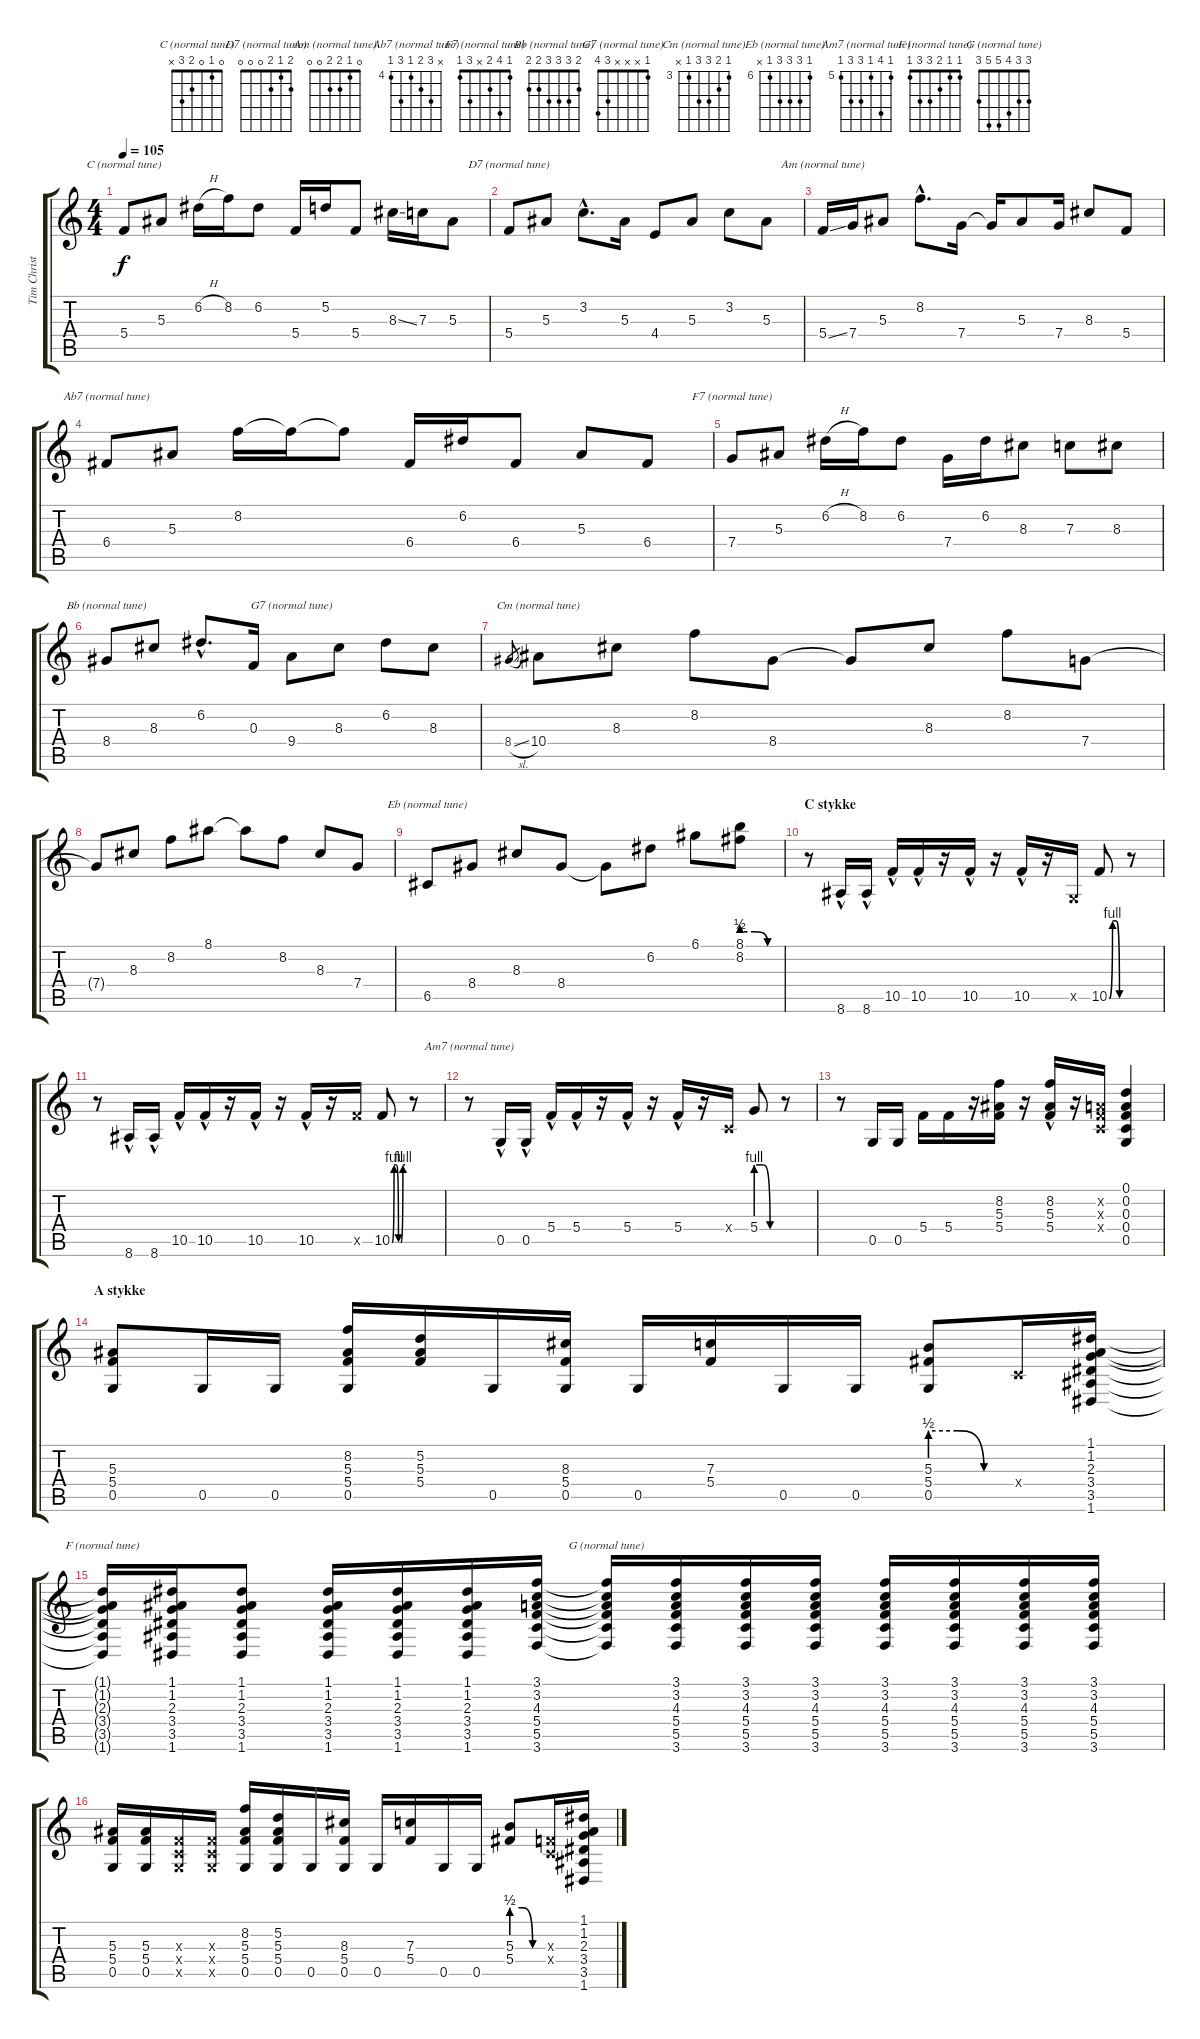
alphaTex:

\track ("Tim Christensen (Guitar 1)" "Tim Christ") {instrument distortionguitar}
\staff {score tabs}
\tuning (D4 A3 F3 C3 G2 D2) {hide}
\chord ("C (normal tune)" 0 1 0 2 3 x)
\chord ("D7 (normal tune)" 2 1 2 0 0 0)
\chord ("Am (normal tune)" 0 1 2 2 0 0)
\chord ("Ab7 (normal tune)" x 6 5 4 6 4) {firstfret 4}
\chord ("F7 (normal tune)" 1 4 2 x 3 1)
\chord ("Bb (normal tune)" 2 3 3 3 2 2)
\chord ("G7 (normal tune)" 1 x x x 3 4)
\chord ("Cm (normal tune)" 3 4 5 5 3 x) {firstfret 3}
\chord ("Eb (normal tune)" 6 8 8 8 6 x) {firstfret 6}
\chord ("Am7 (normal tune)" 5 8 5 7 7 5) {firstfret 5}
\chord ("F (normal tune)" 1 1 2 3 3 1)
\chord ("G (normal tune)" 3 3 4 5 5 3)
\ts (4 4)
\tempo 105
\clef g2
\ks c
5.4.8{ch "C (normal tune)" dy f} 5.3.8 6.2{h}.16 8.2.16 6.2.8 5.4.16 5.2.16 5.4.8 8.3{ss}.16 7.3.16 5.3.8 |
5.4.8{ch "D7 (normal tune)"} 5.3.8 3.2{hac}.8{d} 5.3.16 4.4.8 5.3.8 3.2.8 5.3.8 |
5.4{ss}.16{ch "Am (normal tune)"} 7.4.16 5.3.8 8.2{hac}.8{d} 7.4.16 7.4{t}.16 5.3.8 7.4.16 8.3.8 5.4.8 |
6.4.8{ch "Ab7 (normal tune)"} 5.3.8 8.2.16 8.2{t}.16 8.2{t}.8 6.4.16 6.2.16 6.4.8 5.3.8 6.4.8 |
7.4.8{ch "F7 (normal tune)"} 5.3.8 6.2{h}.16 8.2.16 6.2.8 7.4.16 6.2.16 8.3.8 7.3.8 8.3.8 |
8.4.8{ch "Bb (normal tune)"} 8.3.8 6.2{hac}.8{d} 0.3.16 9.4.8{ch "G7 (normal tune)"} 8.3.8 6.2.8 8.3.8 |
8.4{sl}.8{gr} 10.4.8{ch "Cm (normal tune)"} 8.3.8 8.2.8 8.4.8 8.4{t}.8 8.3.8 8.2.8 7.4.8 |
7.4{t}.8 8.3.8 8.2.8 8.1.8 8.1{t}.8 8.2.8 8.3.8 7.4.8 |
6.5.8{ch "Eb (normal tune)"} 8.4.8 8.3.8 8.4.8 8.4{t}.8 6.2.8 6.1.8 (8.1{be (custom 0 2 20 2 40 0 60 0)} 8.2{be (custom 0 2 20 2 40 0 60 0)}).8 |
\section ("" "C stykke")
r.8 8.6{hac}.16 8.6{hac}.16 10.5{hac}.16 10.5{hac}.16 r.16 10.5{hac}.16 r.16 10.5{hac}.16 r.16 0.5{x}.16 10.5{be (custom 0 0 15 4 30 4 45 0 60 0)}.8 r.8 |
r.8 8.6{hac}.16 8.6{hac}.16 10.5{hac}.16 10.5{hac}.16 r.16 10.5{hac}.16 r.16 10.5{hac}.16 r.16 10.5{x}.16 10.5{be (custom 0 0 10 4 20 4 30 0 40 0 50 4 60 4)}.8 r.8 |
r.8{ch "Am7 (normal tune)"} 0.5{hac}.16 0.5{hac}.16 5.4{hac}.16 5.4{hac}.16 r.16 5.4{hac}.16 r.16 5.4{hac}.16 r.16 0.4{x}.16 5.4{be (custom 0 4 20 4 40 0 60 0)}.8 r.8 |
r.8 0.5.16 0.5.16 5.4.16 5.4.16 r.16 (8.2 5.3 5.4).16 r.16 (8.2 5.3 5.4{hac}).16 r.16 (0.2{x} 0.3{x} 0.4{x}).16 (0.1 0.2 0.3 0.4 0.5).4 |
\section ("" "A stykke")
(5.3 5.4 0.5).8 0.5.16 0.5.16 (8.2 5.3 5.4 0.5).16 (5.2 5.3 5.4).16 0.5.16 (8.3 5.4 0.5).16 0.5.16 (7.3 5.4).16 0.5.16 0.5.16 (5.3{be (custom 0 2 20 2 40 0 60 0)} 5.4{be (custom 0 2 20 2 40 0 60 0)} 0.5).8 0.4{x}.16 (1.1 1.2 2.3 3.4 3.5 1.6).16 |
(1.1{t} 1.2{t} 2.3{t} 3.4{t} 3.5{t} 1.6{t}).16{ch "F (normal tune)"} (1.1 1.2 2.3 3.4 3.5 1.6).16 (1.1 1.2 2.3 3.4 3.5 1.6).8 (1.1 1.2 2.3 3.4 3.5 1.6).16 (1.1 1.2 2.3 3.4 3.5 1.6).16 (1.1 1.2 2.3 3.4 3.5 1.6).16 (3.1 3.2 4.3 5.4 5.5 3.6).16 (3.1{t} 3.2{t} 4.3{t} 5.4{t} 5.5{t} 3.6{t}).16{ch "G (normal tune)"} (3.1 3.2 4.3 5.4 5.5 3.6).16 (3.1 3.2 4.3 5.4 5.5 3.6).16 (3.1 3.2 4.3 5.4 5.5 3.6).16 (3.1 3.2 4.3 5.4 5.5 3.6).16 (3.1 3.2 4.3 5.4 5.5 3.6).16 (3.1 3.2 4.3 5.4 5.5 3.6).16 (3.1 3.2 4.3 5.4 5.5 3.6).16 |
(5.3 5.4 0.5).16 (5.3 5.4 0.5).16 (0.3{x} 0.4{x} 0.5{x}).16 (0.3{x} 0.4{x} 0.5{x}).16 (8.2 5.3 5.4 0.5).16 (5.2 5.3 5.4 0.5).16 0.5.16 (8.3 5.4 0.5).16 0.5.16 (7.3 5.4).16 0.5.16 0.5.16 (5.3{be (custom 0 2 20 2 40 0 60 0)} 5.4{be (custom 0 2 20 2 40 0 60 0)}).8 (0.3{x} 0.4{x}).16 (1.1 1.2 2.3 3.4 3.5 1.6).16
